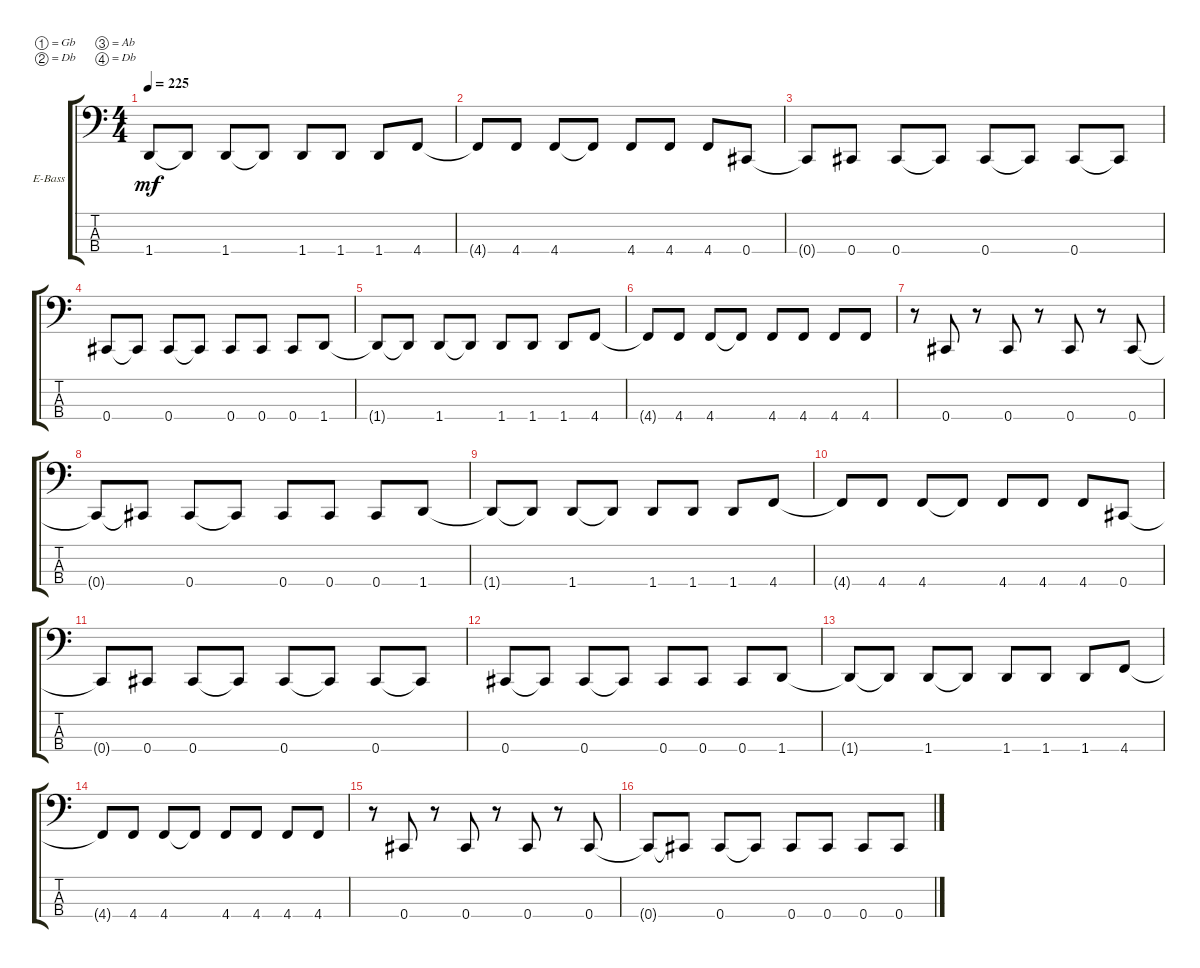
\bracketExtendMode groupsimilarinstruments
\firstSystemTrackNameOrientation horizontal
\otherSystemsTrackNameOrientation horizontal
\track ("Electric Bass" "E-Bass") {instrument electricbassfinger}
\staff {score tabs}
\tuning (Gb2 Db2 Ab1 Db1)
\ts (4 4)
\tempo 225
\clef f4
\ks c
1.4.8{dy mf} 1.4{t}.8 1.4.8 1.4{t}.8 1.4.8 1.4.8 1.4.8 4.4.8 |
4.4{t}.8 4.4.8 4.4.8 4.4{t}.8 4.4.8 4.4.8 4.4.8 0.4.8 |
0.4{t}.8 0.4.8 0.4.8 0.4{t}.8 0.4.8 0.4{t}.8 0.4.8 0.4{t}.8 |
0.4.8 0.4{t}.8 0.4.8 0.4{t}.8 0.4.8 0.4.8 0.4.8 1.4.8 |
1.4{t}.8 1.4{t}.8 1.4.8 1.4{t}.8 1.4.8 1.4.8 1.4.8 4.4.8 |
4.4{t}.8 4.4.8 4.4.8 4.4{t}.8 4.4.8 4.4.8 4.4.8 4.4.8 |
r.8 0.4.8 r.8 0.4.8 r.8 0.4.8 r.8 0.4.8 |
0.4{t}.8 0.4{t}.8 0.4.8 0.4{t}.8 0.4.8 0.4.8 0.4.8 1.4.8 |
1.4{t}.8 1.4{t}.8 1.4.8 1.4{t}.8 1.4.8 1.4.8 1.4.8 4.4.8 |
4.4{t}.8 4.4.8 4.4.8 4.4{t}.8 4.4.8 4.4.8 4.4.8 0.4.8 |
0.4{t}.8 0.4.8 0.4.8 0.4{t}.8 0.4.8 0.4{t}.8 0.4.8 0.4{t}.8 |
0.4.8 0.4{t}.8 0.4.8 0.4{t}.8 0.4.8 0.4.8 0.4.8 1.4.8 |
1.4{t}.8 1.4{t}.8 1.4.8 1.4{t}.8 1.4.8 1.4.8 1.4.8 4.4.8 |
4.4{t}.8 4.4.8 4.4.8 4.4{t}.8 4.4.8 4.4.8 4.4.8 4.4.8 |
r.8 0.4.8 r.8 0.4.8 r.8 0.4.8 r.8 0.4.8 |
0.4{t}.8 0.4{t}.8 0.4.8 0.4{t}.8 0.4.8 0.4.8 0.4.8 0.4.8
